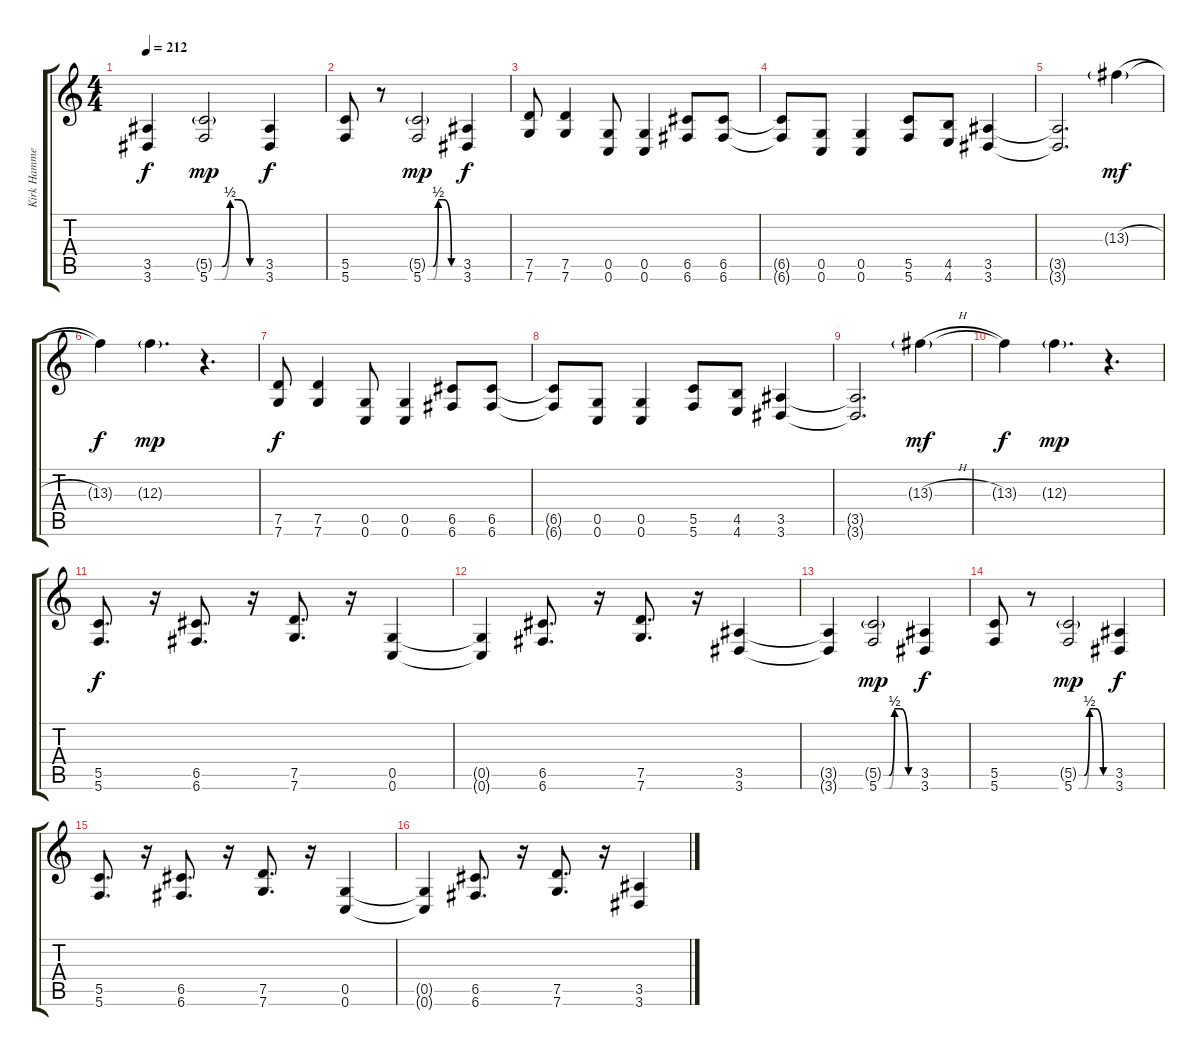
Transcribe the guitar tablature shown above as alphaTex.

\track ("Kirk Hammet" "Kirk Hamme") {instrument overdrivenguitar}
\staff {score tabs}
\tuning (D4 A3 F3 C3 G2 C2) {hide}
\ts (4 4)
\tempo 212
\clef g2
\ks c
(3.5{t} 3.6{t}).4{dy f} (5.5{be (custom 0 0 10 0 20 2 30 2 45 0 60 0) g} 5.6{be (custom 0 0 10 0 20 2 30 2 45 0 60 0)}).2{dy mp} (3.5 3.6).4{dy f} |
(5.5 5.6).8 r.8 (5.5{be (custom 0 0 10 0 20 2 30 2 45 0 60 0) g} 5.6{be (custom 0 0 10 0 20 2 30 2 45 0 60 0)}).2{dy mp} (3.5 3.6).4{dy f} |
(7.5 7.6).8 (7.5 7.6).4 (0.5 0.6).8 (0.5 0.6).4 (6.5 6.6).8 (6.5 6.6).8 |
(6.5{t} 6.6{t}).8 (0.5 0.6).8 (0.5 0.6).4 (5.5 5.6).8 (4.5 4.6).8 (3.5 3.6).4 |
(3.5{t} 3.6{t}).2{d} 13.3{h g}.4{dy mf} |
13.3{t}.4{dy f} 12.3{g}.4{d dy mp} r.4{d} |
(7.5 7.6).8{dy f} (7.5 7.6).4 (0.5 0.6).8 (0.5 0.6).4 (6.5 6.6).8 (6.5 6.6).8 |
(6.5{t} 6.6{t}).8 (0.5 0.6).8 (0.5 0.6).4 (5.5 5.6).8 (4.5 4.6).8 (3.5 3.6).4 |
(3.5{t} 3.6{t}).2{d} 13.3{h g}.4{dy mf} |
13.3{t}.4{dy f} 12.3{g}.4{d dy mp} r.4{d} |
(5.5 5.6).8{d dy f} r.16 (6.5 6.6).8{d} r.16 (7.5 7.6).8{d} r.16 (0.5 0.6).4 |
(0.5{t} 0.6{t}).4 (6.5 6.6).8{d} r.16 (7.5 7.6).8{d} r.16 (3.5 3.6).4 |
(3.5{t} 3.6{t}).4 (5.5{be (custom 0 0 10 0 20 2 30 2 45 0 60 0) g} 5.6{be (custom 0 0 10 0 20 2 30 2 45 0 60 0)}).2{dy mp} (3.5 3.6).4{dy f} |
(5.5 5.6).8 r.8 (5.5{be (custom 0 0 10 0 20 2 30 2 45 0 60 0) g} 5.6{be (custom 0 0 10 0 20 2 30 2 45 0 60 0)}).2{dy mp} (3.5 3.6).4{dy f} |
(5.5 5.6).8{d} r.16 (6.5 6.6).8{d} r.16 (7.5 7.6).8{d} r.16 (0.5 0.6).4 |
(0.5{t} 0.6{t}).4 (6.5 6.6).8{d} r.16 (7.5 7.6).8{d} r.16 (3.5 3.6).4
